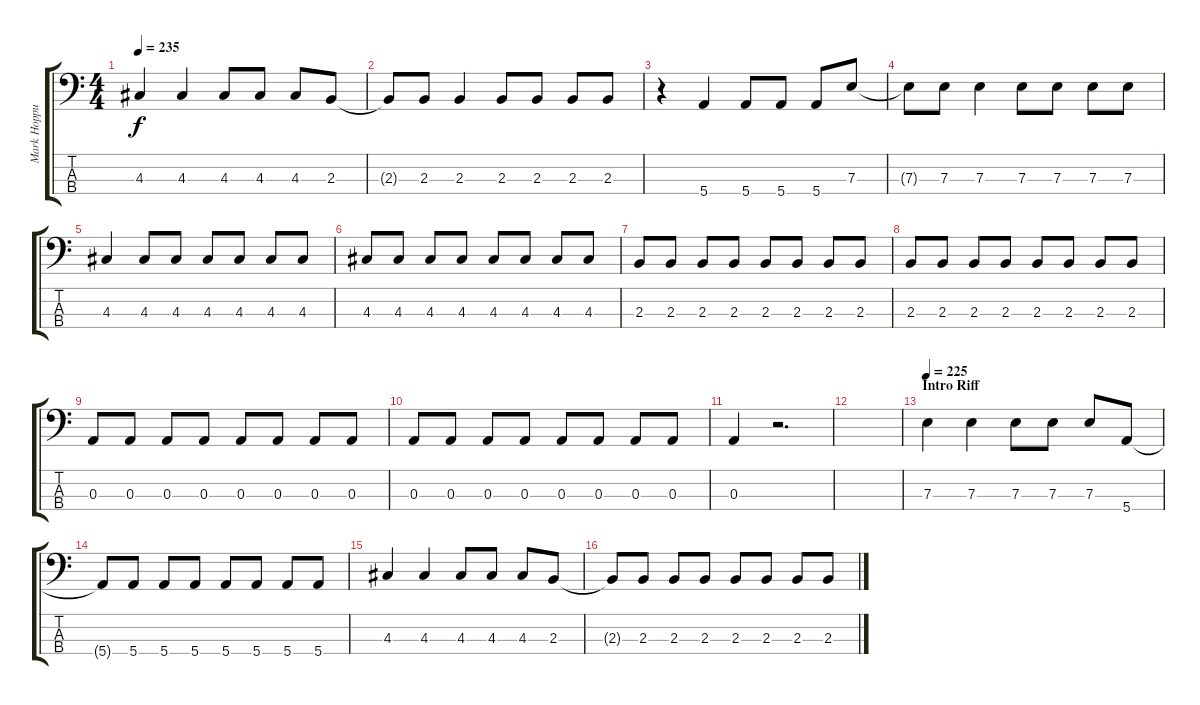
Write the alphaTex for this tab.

\track ("Mark Hoppus - Bass/Baixo" "Mark Hoppu") {instrument electricbasspick}
\staff {score tabs}
\tuning (G2 D2 A1 E1) {hide}
\ts (4 4)
\tempo 235
\clef f4
\ks c
4.3.4{dy f} 4.3.4 4.3.8 4.3.8 4.3.8 2.3.8 |
2.3{t}.8 2.3.8 2.3.4 2.3.8 2.3.8 2.3.8 2.3.8 |
r.4 5.4.4 5.4.8 5.4.8 5.4.8 7.3.8 |
7.3{t}.8 7.3.8 7.3.4 7.3.8 7.3.8 7.3.8 7.3.8 |
4.3.4 4.3.8 4.3.8 4.3.8 4.3.8 4.3.8 4.3.8 |
4.3.8 4.3.8 4.3.8 4.3.8 4.3.8 4.3.8 4.3.8 4.3.8 |
2.3.8 2.3.8 2.3.8 2.3.8 2.3.8 2.3.8 2.3.8 2.3.8 |
2.3.8 2.3.8 2.3.8 2.3.8 2.3.8 2.3.8 2.3.8 2.3.8 |
0.3.8 0.3.8 0.3.8 0.3.8 0.3.8 0.3.8 0.3.8 0.3.8 |
0.3.8 0.3.8 0.3.8 0.3.8 0.3.8 0.3.8 0.3.8 0.3.8 |
0.3.4 r.2{d} |
|
\section ("" "Intro Riff")
\tempo 225
7.3.4 7.3.4 7.3.8 7.3.8 7.3.8 5.4.8 |
5.4{t}.8 5.4.8 5.4.8 5.4.8 5.4.8 5.4.8 5.4.8 5.4.8 |
4.3.4 4.3.4 4.3.8 4.3.8 4.3.8 2.3.8 |
2.3{t}.8 2.3.8 2.3.8 2.3.8 2.3.8 2.3.8 2.3.8 2.3.8
